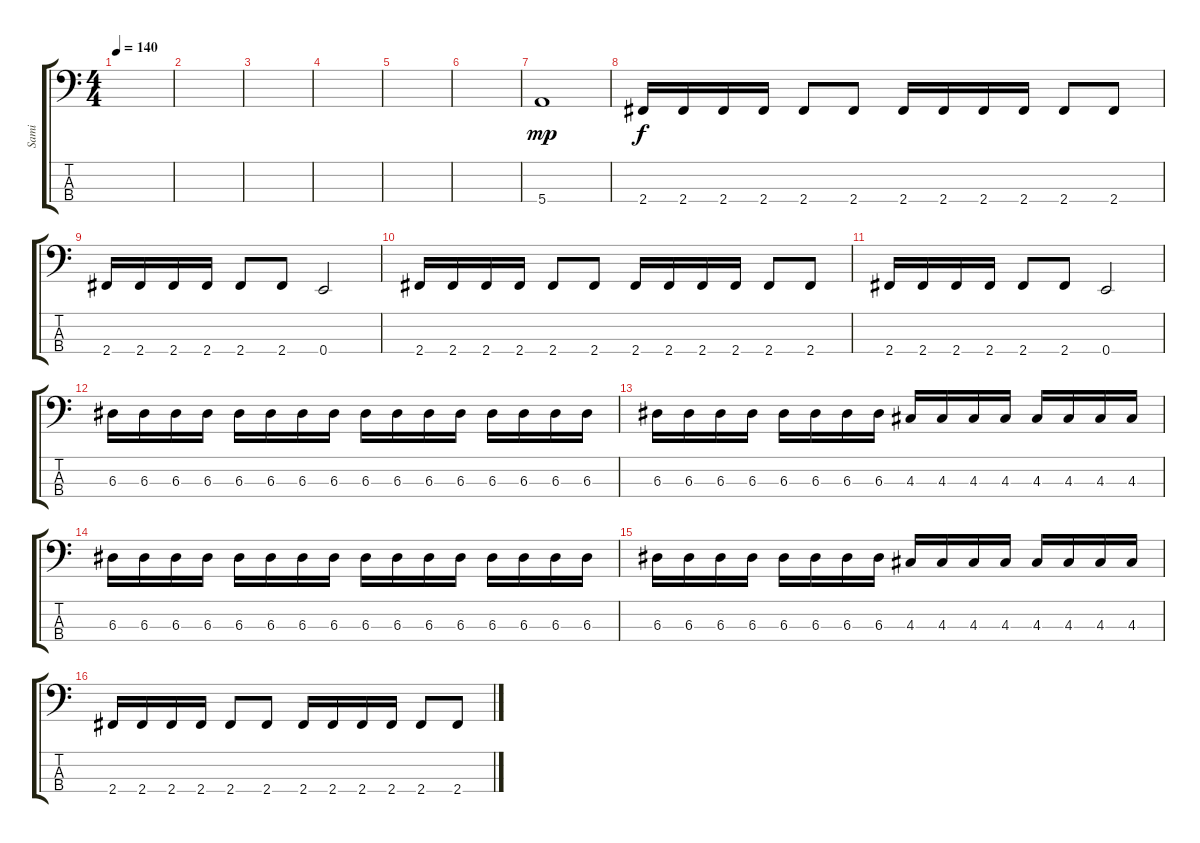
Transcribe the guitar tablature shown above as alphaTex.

\track ("Sami" "Sami") {instrument electricbasspick}
\staff {score tabs}
\tuning (G2 D2 A1 E1) {hide}
\ts (4 4)
\tempo 140
\clef f4
\ks c
|
|
|
|
|
|
5.4.1{dy mp} |
2.4.16{dy f} 2.4.16 2.4.16 2.4.16 2.4.8 2.4.8 2.4.16 2.4.16 2.4.16 2.4.16 2.4.8 2.4.8 |
2.4.16 2.4.16 2.4.16 2.4.16 2.4.8 2.4.8 0.4.2 |
2.4.16 2.4.16 2.4.16 2.4.16 2.4.8 2.4.8 2.4.16 2.4.16 2.4.16 2.4.16 2.4.8 2.4.8 |
2.4.16 2.4.16 2.4.16 2.4.16 2.4.8 2.4.8 0.4.2 |
6.3.16 6.3.16 6.3.16 6.3.16 6.3.16 6.3.16 6.3.16 6.3.16 6.3.16 6.3.16 6.3.16 6.3.16 6.3.16 6.3.16 6.3.16 6.3.16 |
6.3.16 6.3.16 6.3.16 6.3.16 6.3.16 6.3.16 6.3.16 6.3.16 4.3.16 4.3.16 4.3.16 4.3.16 4.3.16 4.3.16 4.3.16 4.3.16 |
6.3.16 6.3.16 6.3.16 6.3.16 6.3.16 6.3.16 6.3.16 6.3.16 6.3.16 6.3.16 6.3.16 6.3.16 6.3.16 6.3.16 6.3.16 6.3.16 |
6.3.16 6.3.16 6.3.16 6.3.16 6.3.16 6.3.16 6.3.16 6.3.16 4.3.16 4.3.16 4.3.16 4.3.16 4.3.16 4.3.16 4.3.16 4.3.16 |
2.4.16 2.4.16 2.4.16 2.4.16 2.4.8 2.4.8 2.4.16 2.4.16 2.4.16 2.4.16 2.4.8 2.4.8
